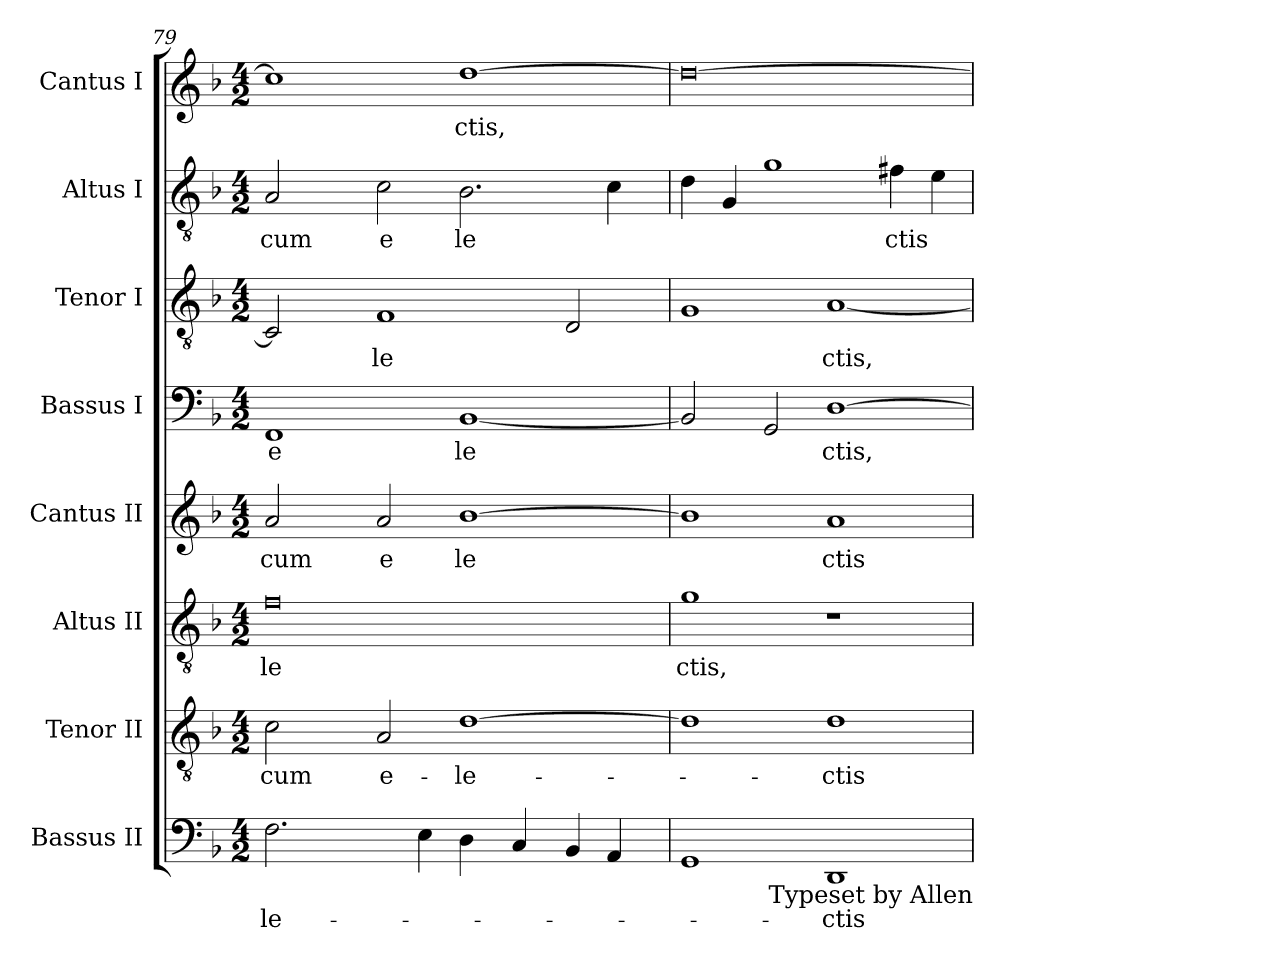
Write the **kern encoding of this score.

**kern	**text	**kern	**text	**kern	**text	**kern	**text	**kern	**text	**kern	**text	**kern	**text	**kern	**text
*part8	*part8	*part7	*part7	*part6	*part6	*part5	*part5	*part4	*part4	*part3	*part3	*part2	*part2	*part1	*part1
*staff8	*staff8	*staff7	*staff7	*staff6	*staff6	*staff5	*staff5	*staff4	*staff4	*staff3	*staff3	*staff2	*staff2	*staff1	*staff1
*I"Bassus II	*	*I"Tenor II	*	*I"Altus II	*	*I"Cantus II	*	*I"Bassus I	*	*I"Tenor I	*	*I"Altus I	*	*I"Cantus I	*
!!LO:LB:g=z
*clefF4	*	*clefGv2	*	*clefGv2	*	*clefG2	*	*clefF4	*	*clefGv2	*	*clefGv2	*	*clefG2	*
*ITrd-3c-5	*	*ITrd-3c-5	*	*ITrd-3c-5	*	*	*	*ITrd-3c-5	*	*ITrd-3c-5	*	*ITrd-3c-5	*	*	*
*k[b-e-]	*	*k[b-e-]	*	*k[b-e-]	*	*k[b-]	*	*k[b-e-]	*	*k[b-e-]	*	*k[b-e-]	*	*k[b-]	*
*B-:	*	*B-:	*	*B-:	*	*F:	*	*B-:	*	*B-:	*	*B-:	*	*F:	*
*M4/2	*	*M4/2	*	*M4/2	*	*M4/2	*	*M4/2	*	*M4/2	*	*M4/2	*	*M4/2	*
=79	=79	=79	=79	=79	=79	=79	=79	=79	=79	=79	=79	=79	=79	=79	=79
!	!LO:LY:b:cj	!	!LO:LY:b:cj	!	!LO:LY:b:cj	!	!LO:LY:b:cj	!	!LO:LY:b:cj	!	!	!	!LO:LY:b:cj	!	!
*	*	*	*	*	*	*	*	*	*	*^	*	*	*	*^	*
2.B-\	le-	2f\	cum	0b-	le	2a/	cum	1BB-	e	2F/]	16ryy	.	2d/	cum	1cc]	4ryy	.
.	.	.	.	.	.	.	.	.	.	.	1ryy	.	.	.	.	.	.
.	.	.	.	.	.	.	.	.	.	.	.	.	.	.	.	16ryy	.
.	.	.	.	.	.	.	.	.	.	.	.	.	.	.	.	64ryy	.
.	.	.	.	.	.	.	.	.	.	.	.	.	.	.	.	1ryy	.
!	!	!	!LO:LY:b:cj	!	!	!	!LO:LY:b:cj	!	!	!	!	!LO:LY:b:cj	!	!LO:LY:b:cj	!	!	!
.	.	2d/	e-	.	.	2a/	e	.	.	1B-	.	le	2f\	e	.	.	.
4A\	.	.	.	.	.	.	.	.	.	.	.	.	.	.	.	.	.
!	!	!	!LO:LY:b:cj	!	!	!	!LO:LY:b:cj	!	!LO:LY:b:cj	!	!	!	!	!LO:LY:b:cj	!	!	!LO:LY:b
4G\	.	[>1g	-le-	.	.	[>1b-	le	[<1E-	le	.	.	.	2.e-\	le	[>1dd	.	-ctis,
.	.	.	.	.	.	.	.	.	.	.	2...ryy	.	.	.	.	.	.
4F/	.	.	.	.	.	.	.	.	.	.	.	.	.	.	.	.	.
.	.	.	.	.	.	.	.	.	.	.	.	.	.	.	.	2ryy	.
4E-/	.	.	.	.	.	.	.	.	.	2G/	.	.	.	.	.	.	.
4D/	.	.	.	.	.	.	.	.	.	.	.	.	4f\	.	.	.	.
.	.	.	.	.	.	.	.	.	.	.	.	.	.	.	.	8ryy	.
.	.	.	.	.	.	.	.	.	.	.	.	.	.	.	.	32.ryy	.
=80	=80	=80	=80	=80	=80	=80	=80	=80	=80	=80	=80	=80	=80	=80	=80	=80	=80
!	!	!	!	!	!LO:LY:b:cj	!	!	!	!	!	!	!	!	!	!	!	!
*	*	*	*	*	*	*	*	*	*	*v	*v	*	*	*	*v	*v	*
1C	.	1g]	.	1cc	ctis,	1b-]	.	2E-/]	.	1c	.	4g\	.	0dd_>	.
.	.	.	.	.	.	.	.	.	.	.	.	4c/	.	.	.
.	.	.	.	.	.	.	.	2C/	.	.	.	1cc	.	.	.
!	!LO:LY:b:cj	!	!LO:LY:b:cj	!	!	!	!LO:LY:b:cj	!	!LO:LY:b	!	!LO:LY:b	!	!	!	!
1GG	-ctis	1g	-ctis	1r	.	1a	ctis	[>1G	ctis,	[<1d	ctis,	.	.	.	.
!	!	!	!	!	!	!	!	!	!	!	!	!	!LO:LY:b	!	!
.	.	.	.	.	.	.	.	.	.	.	.	4bn\	ctis	.	.
.	.	.	.	.	.	.	.	.	.	.	.	4a\	.	.	.
!LO:TX:b:t=Typeset by Allen	!	!	!	!	!	!	!	!	!	!	!	!	!	!	!
=	=	=	=	=	=	=	=	=	=	=	=	=	=	=	=
*-	*-	*-	*-	*-	*-	*-	*-	*-	*-	*-	*-	*-	*-	*-	*-
